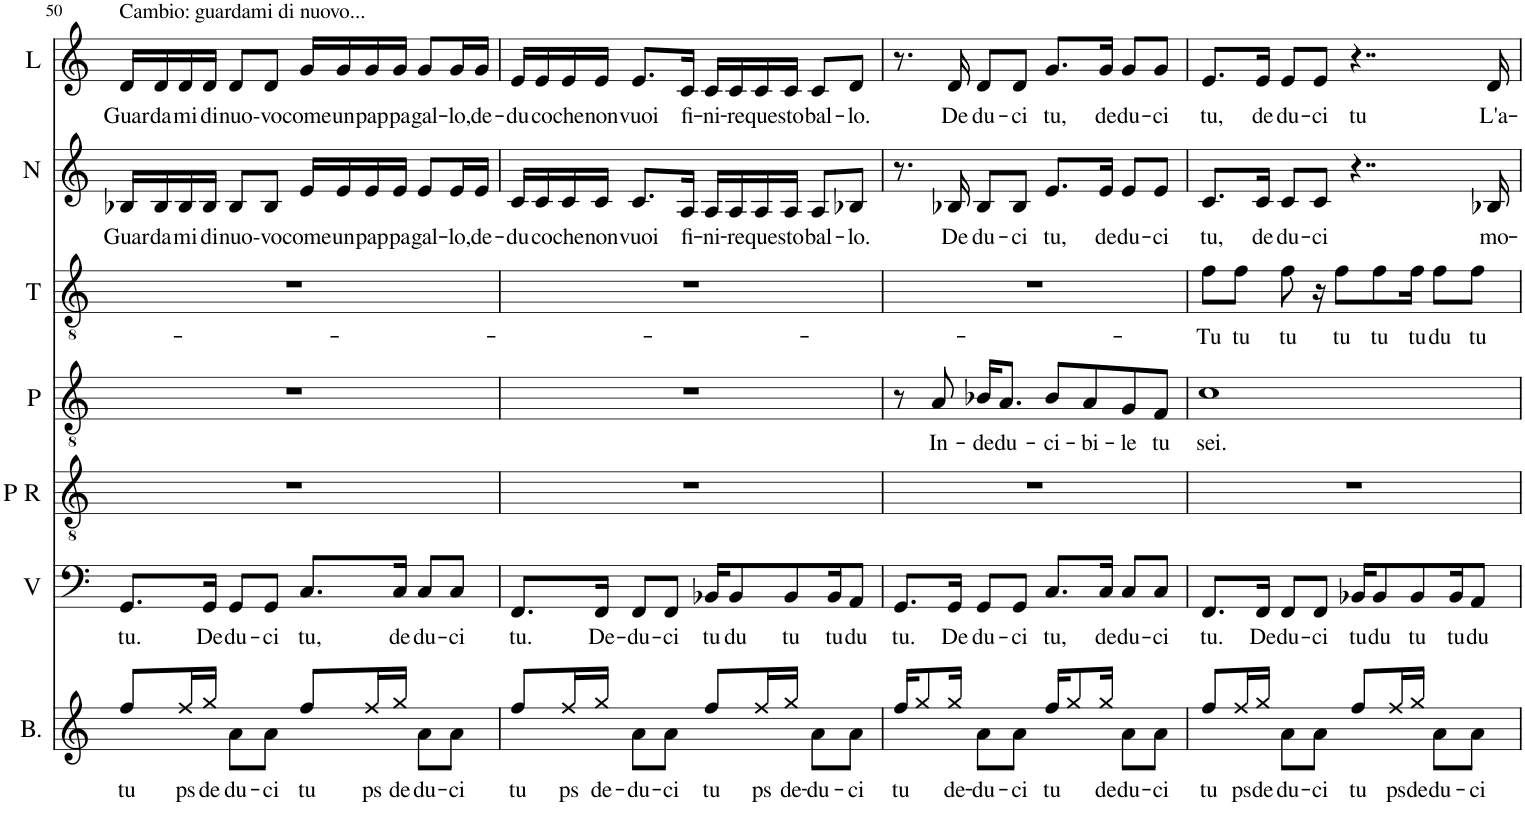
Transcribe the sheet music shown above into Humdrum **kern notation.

**kern	**text	**kern	**text	**kern	**kern	**text	**kern	**text	**kern	**text	**kern	**text
*part7	*part7	*part6	*part6	*part5	*part4	*part4	*part3	*part3	*part2	*part2	*part1	*part1
*staff7	*staff7	*staff6	*staff6	*staff5	*staff4	*staff4	*staff3	*staff3	*staff2	*staff2	*staff1	*staff1
*I"Bacco	*	*I"Viggo	*	*I"Parte  ritmica	*I"Patruk	*	*I"Tenor	*	*I"Natty	*	*I"Laval	*
*I'B.	*	*I'V	*	*I'P R	*I'P	*	*I'T	*	*I'N	*	*I'L	*
!!LO:PB:g=z
*clefG2	*	*clefF4	*	*clefGv2	*clefGv2	*	*clefGv2	*	*clefG2	*	*clefG2	*
*k[]	*	*k[]	*	*k[]	*k[]	*	*k[]	*	*k[]	*	*k[]	*
*M4/4	*	*M4/4	*	*M4/4	*M4/4	*	*M4/4	*	*M4/4	*	*M4/4	*
=50	=50	=50	=50	=50	=50	=50	=50	=50	=50	=50	=50	=50
!	!	!	!	!	!	!	!	!	!	!	!LO:TX:a:t=Cambio&colon; guardami di nuovo...	!
!	!LO:LY:b	!	!LO:LY:b	!	!	!	!	!	!	!LO:LY:b	!	!LO:LY:b
8Rff/L	tu	8.GG/L	tu.	1r	1r	.	1r	.	16B-X/LL	Guar-	16d/LL	Guar-
!	!	!	!	!	!	!	!	!	!	!LO:LY:b	!	!LO:LY:b
.	.	.	.	.	.	.	.	.	16B-/	-da-	16d/	-da-
!	!LO:LY:b	!	!	!	!	!	!	!	!	!LO:LY:b	!	!LO:LY:b
16Rff/L	ps	.	.	.	.	.	.	.	16B-/	-mi	16d/	-mi
!	!LO:LY:b	!	!LO:LY:b	!	!	!	!	!	!	!LO:LY:b	!	!LO:LY:b
16Rgg/JJ	de-	16GG/Jk	De-	.	.	.	.	.	16B-/JJ	di	16d/JJ	di
!	!LO:LY:b	!	!LO:LY:b	!	!	!	!	!	!	!LO:LY:b	!	!LO:LY:b
8Ra\L	-du-	8GG/L	-du-	.	.	.	.	.	8B-/L	nuo-	8d/L	nuo-
!	!LO:LY:b	!	!LO:LY:b	!	!	!	!	!	!	!LO:LY:b	!	!LO:LY:b
8Ra\J	-ci	8GG/J	-ci	.	.	.	.	.	8B-/J	vo	8d/J	vo
!	!LO:LY:b	!	!LO:LY:b	!	!	!	!	!	!	!LO:LY:b	!	!LO:LY:b
8Rff/L	tu	8.C/L	tu,	.	.	.	.	.	16e/LL	come	16g/LL	come
!	!	!	!	!	!	!	!	!	!	!LO:LY:b	!	!LO:LY:b
.	.	.	.	.	.	.	.	.	16e/	un	16g/	un
!	!LO:LY:b	!	!	!	!	!	!	!	!	!LO:LY:b	!	!LO:LY:b
16Rff/L	ps	.	.	.	.	.	.	.	16e/	pap-	16g/	pap-
!	!LO:LY:b	!	!LO:LY:b	!	!	!	!	!	!	!LO:LY:b	!	!LO:LY:b
16Rgg/JJ	de-	16C/Jk	de-	.	.	.	.	.	16e/JJ	-pa-	16g/JJ	-pa-
!	!LO:LY:b	!	!LO:LY:b	!	!	!	!	!	!	!LO:LY:b	!	!LO:LY:b
8Ra\L	-du-	8C/L	-du-	.	.	.	.	.	8e/L	-gal-	8g/L	-gal-
!	!LO:LY:b	!	!LO:LY:b	!	!	!	!	!	!	!LO:LY:b	!	!LO:LY:b
8Ra\J	-ci	8C/J	-ci	.	.	.	.	.	16e/L	-lo,	16g/L	-lo,
!	!	!	!	!	!	!	!	!	!	!LO:LY:b	!	!LO:LY:b
.	.	.	.	.	.	.	.	.	16e/JJ	de-	16g/JJ	de-
=51	=51	=51	=51	=51	=51	=51	=51	=51	=51	=51	=51	=51
!	!LO:LY:b	!	!LO:LY:b	!	!	!	!	!	!	!LO:LY:b	!	!LO:LY:b
8Rff/L	tu	8.FF/L	tu.	1r	1r	.	1r	.	16c/LL	-du-	16e/LL	-du-
!	!	!	!	!	!	!	!	!	!	!LO:LY:b	!	!LO:LY:b
.	.	.	.	.	.	.	.	.	16c/	-co	16e/	-co
!	!LO:LY:b	!	!	!	!	!	!	!	!	!LO:LY:b	!	!LO:LY:b
16Rff/L	ps	.	.	.	.	.	.	.	16c/	che	16e/	che
!	!LO:LY:b	!	!LO:LY:b	!	!	!	!	!	!	!LO:LY:b	!	!LO:LY:b
16Rgg/JJ	de-	16FF/Jk	De-	.	.	.	.	.	16c/JJ	non	16e/JJ	non
!	!LO:LY:b	!	!LO:LY:b	!	!	!	!	!	!	!LO:LY:b	!	!LO:LY:b
8Ra\L	-du-	8FF/L	-du-	.	.	.	.	.	8.c/L	vuoi	8.e/L	vuoi
!	!LO:LY:b	!	!LO:LY:b	!	!	!	!	!	!	!	!	!
8Ra\J	-ci	8FF/J	-ci	.	.	.	.	.	.	.	.	.
!	!	!	!	!	!	!	!	!	!	!LO:LY:b	!	!LO:LY:b
.	.	.	.	.	.	.	.	.	16A/Jk	fi-	16c/Jk	fi-
!	!LO:LY:b	!	!LO:LY:b	!	!	!	!	!	!	!LO:LY:b	!	!LO:LY:b
8Rff/L	tu	16BB-X/KL	tu	.	.	.	.	.	16A/LL	-ni-	16c/LL	-ni-
!	!	!	!LO:LY:b	!	!	!	!	!	!	!LO:LY:b	!	!LO:LY:b
.	.	8BB-/	du	.	.	.	.	.	16A/	-re	16c/	-re
!	!LO:LY:b	!	!	!	!	!	!	!	!	!LO:LY:b	!	!LO:LY:b
16Rff/L	ps	.	.	.	.	.	.	.	16A/	que-	16c/	que-
!	!LO:LY:b	!	!LO:LY:b	!	!	!	!	!	!	!LO:LY:b	!	!LO:LY:b
16Rgg/JJ	de-	8BB-/	tu	.	.	.	.	.	16A/JJ	-sto	16c/JJ	-sto
!	!LO:LY:b	!	!	!	!	!	!	!	!	!LO:LY:b	!	!LO:LY:b
8Ra\L	-du-	.	.	.	.	.	.	.	8A/L	bal-	8c/L	bal-
!	!	!	!LO:LY:b	!	!	!	!	!	!	!	!	!
.	.	16BB-/K	tu	.	.	.	.	.	.	.	.	.
!	!LO:LY:b	!	!LO:LY:b	!	!	!	!	!	!	!LO:LY:b	!	!LO:LY:b
8Ra\J	-ci	8AA/J	du	.	.	.	.	.	8B-X/J	-lo.	8d/J	-lo.
=52	=52	=52	=52	=52	=52	=52	=52	=52	=52	=52	=52	=52
!	!LO:LY:b	!	!LO:LY:b	!	!	!	!	!	!	!	!	!
16Rff/KL	tu	8.GG/L	tu.	1r	8r	.	1r	.	8.r	.	8.r	.
8Rgg/	.	.	.	.	.	.	.	.	.	.	.	.
!	!	!	!	!	!	!LO:LY:b	!	!	!	!	!	!
.	.	.	.	.	8A/	In-	.	.	.	.	.	.
!	!LO:LY:b	!	!LO:LY:b	!	!	!	!	!	!	!LO:LY:b	!	!LO:LY:b
16Rgg/Jk	de-	16GG/Jk	De-	.	.	.	.	.	16B-X/	De-	16d/	De-
!	!LO:LY:b	!	!LO:LY:b	!	!	!LO:LY:b	!	!	!	!LO:LY:b	!	!LO:LY:b
8Ra\L	-du-	8GG/L	-du-	.	16B-X/KL	-de-	.	.	8B-/L	-du-	8d/L	-du-
!	!	!	!	!	!	!LO:LY:b	!	!	!	!	!	!
.	.	.	.	.	8.A/J	-du-	.	.	.	.	.	.
!	!LO:LY:b	!	!LO:LY:b	!	!	!	!	!	!	!LO:LY:b	!	!LO:LY:b
8Ra\J	-ci	8GG/J	-ci	.	.	.	.	.	8B-/J	-ci	8d/J	-ci
!	!LO:LY:b	!	!LO:LY:b	!	!	!LO:LY:b	!	!	!	!LO:LY:b	!	!LO:LY:b
16Rff/KL	tu	8.C/L	tu,	.	8B-/L	-ci-	.	.	8.e/L	tu,	8.g/L	tu,
8Rgg/	.	.	.	.	.	.	.	.	.	.	.	.
!	!	!	!	!	!	!LO:LY:b	!	!	!	!	!	!
.	.	.	.	.	8A/	-bi-	.	.	.	.	.	.
!	!LO:LY:b	!	!LO:LY:b	!	!	!	!	!	!	!LO:LY:b	!	!LO:LY:b
16Rgg/Jk	de-	16C/Jk	de-	.	.	.	.	.	16e/Jk	de-	16g/Jk	de-
!	!LO:LY:b	!	!LO:LY:b	!	!	!LO:LY:b	!	!	!	!LO:LY:b	!	!LO:LY:b
8Ra\L	-du-	8C/L	-du-	.	8G/	-le	.	.	8e/L	-du-	8g/L	-du-
!	!LO:LY:b	!	!LO:LY:b	!	!	!LO:LY:b	!	!	!	!LO:LY:b	!	!LO:LY:b
8Ra\J	-ci	8C/J	-ci	.	8F/J	tu	.	.	8e/J	-ci	8g/J	-ci
=53	=53	=53	=53	=53	=53	=53	=53	=53	=53	=53	=53	=53
!	!LO:LY:b	!	!LO:LY:b	!	!	!LO:LY:b	!	!LO:LY:b	!	!LO:LY:b	!	!LO:LY:b
8Rff/L	tu	8.FF/L	tu.	1r	1c	sei.	8f\L	Tu	8.c/L	tu,	8.e/L	tu,
!	!LO:LY:b	!	!	!	!	!	!	!LO:LY:b	!	!	!	!
16Rff/L	ps	.	.	.	.	.	8f\J	tu	.	.	.	.
!	!LO:LY:b	!	!LO:LY:b	!	!	!	!	!	!	!LO:LY:b	!	!LO:LY:b
16Rgg/JJ	de-	16FF/Jk	De-	.	.	.	.	.	16c/Jk	de-	16e/Jk	de-
!	!LO:LY:b	!	!LO:LY:b	!	!	!	!	!LO:LY:b	!	!LO:LY:b	!	!LO:LY:b
8Ra\L	-du-	8FF/L	-du-	.	.	.	8f\	tu	8c/L	-du-	8e/L	-du-
!	!LO:LY:b	!	!LO:LY:b	!	!	!	!	!	!	!LO:LY:b	!	!LO:LY:b
8Ra\J	-ci	8FF/J	-ci	.	.	.	16r	.	8c/J	-ci	8e/J	-ci
!	!	!	!	!	!	!	!	!LO:LY:b	!	!	!	!
.	.	.	.	.	.	.	8f\L	tu	.	.	.	.
!	!LO:LY:b	!	!LO:LY:b	!	!	!	!	!	!	!	!	!LO:LY:b
8Rff/L	tu	16BB-X/KL	tu	.	.	.	.	.	4..r	.	4..r	tu
!	!	!	!LO:LY:b	!	!	!	!	!LO:LY:b	!	!	!	!
.	.	8BB-/	du	.	.	.	8f\	tu	.	.	.	.
!	!LO:LY:b	!	!	!	!	!	!	!	!	!	!	!
16Rff/L	ps	.	.	.	.	.	.	.	.	.	.	.
!	!LO:LY:b	!	!LO:LY:b	!	!	!	!	!LO:LY:b	!	!	!	!
16Rgg/JJ	de-	8BB-/	tu	.	.	.	16f\Jk	tu	.	.	.	.
!	!LO:LY:b	!	!	!	!	!	!	!LO:LY:b	!	!	!	!
8Ra\L	-du-	.	.	.	.	.	8f\L	du	.	.	.	.
!	!	!	!LO:LY:b	!	!	!	!	!	!	!	!	!
.	.	16BB-/K	tu	.	.	.	.	.	.	.	.	.
!	!LO:LY:b	!	!LO:LY:b	!	!	!	!	!LO:LY:b	!	!	!	!
8Ra\J	-ci	8AA/J	du	.	.	.	8f\J	tu	.	.	.	.
!	!	!	!	!	!	!	!	!	!	!LO:LY:b	!	!LO:LY:b
.	.	.	.	.	.	.	.	.	16B-X/	-mo-	16d/	-L'a-
=	=	=	=	=	=	=	=	=	=	=	=	=
*-	*-	*-	*-	*-	*-	*-	*-	*-	*-	*-	*-	*-
